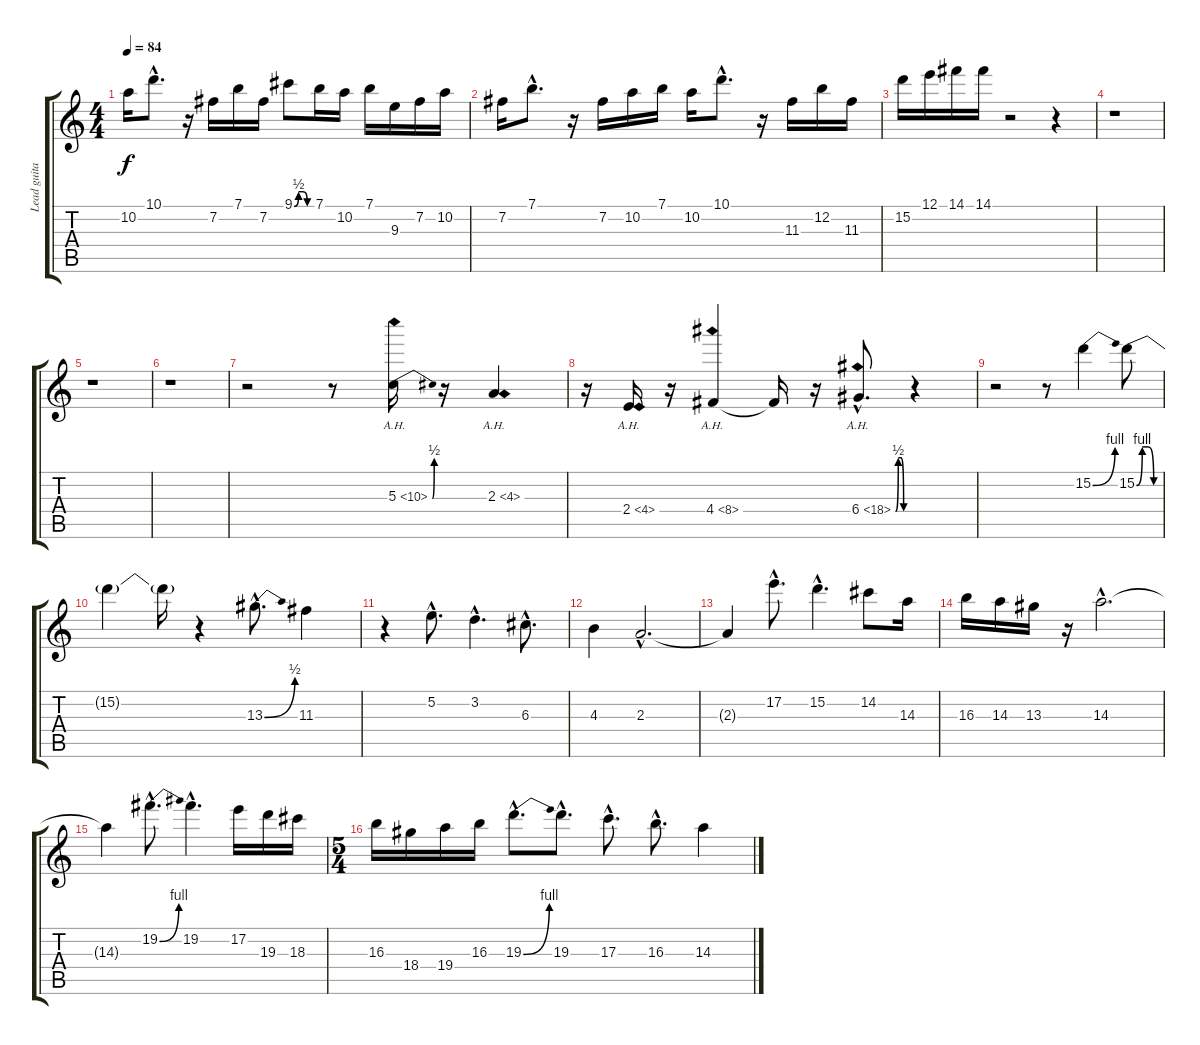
\track ("Lead guitar (Steve morse)" "Lead guita") {instrument distortionguitar}
\staff {score tabs}
\tuning (E4 B3 G3 D3 A2 E2) {hide}
\ts (4 4)
\tempo 84
\clef g2
\ks c
10.2.16{dy f} 10.1{hac}.8{d} r.16 7.2.16 7.1.16 7.2.16 9.1{be (custom 0 0 15 2 30 2 45 0 60 0)}.8 7.1.16 10.2.16 7.1.16 9.3.16 7.2.16 10.2.16 |
7.2.16 7.1{hac}.8{d} r.16 7.2.16 10.2.16 7.1.16 10.2.16 10.1{hac}.8{d} r.16 11.3.16 12.2.16 11.3.16 |
15.2.16 12.1.16 14.1.16 14.1.16 r.2 r.4 |
r.1 |
r.1 |
r.1 |
r.2 r.8 5.3{be (bend 0 0 60 2) ah 5}.16 r.16 2.3{ah 2}.4 |
r.16 2.4{ah 2}.16 r.16 4.4{ah 4}.4 4.4{t}.16 r.16 6.4{be (custom 0 0 15 2 30 2 45 0 60 0) ah 12 hac}.8{d} r.4 |
r.2 r.8 15.2{be (bend 0 0 60 4)}.4 15.2{be (custom 0 0 15 4 30 4 45 0 60 0)}.8 |
15.2{t}.4 15.2{t}.16 r.4 13.3{be (bend 0 0 60 2) hac}.8{d} 11.3.4 |
r.4 5.2{hac}.8{d} 3.2{hac}.4{d} 6.3{hac}.8{d} |
4.3.4 2.3{hac}.2{d} |
2.3{t}.4 17.2{hac}.8{d} 15.2{hac}.4{d} 14.2.8 14.3.16 |
16.3.16 14.3.16 13.3.16 r.16 14.3{hac}.2{d} |
14.3{t}.4 19.2{be (bend 0 0 60 4) hac}.8{d} 19.2{hac}.4{d} 17.2.16 19.3.16 18.3.16 |
\ts (5 4)
16.3.16 18.4.16 19.4.16 16.3.16 19.3{be (bend 0 0 60 4) hac}.8{d} 19.3{hac}.8{d} 17.3{hac}.8{d} 16.3{hac}.8{d} 14.3.4
